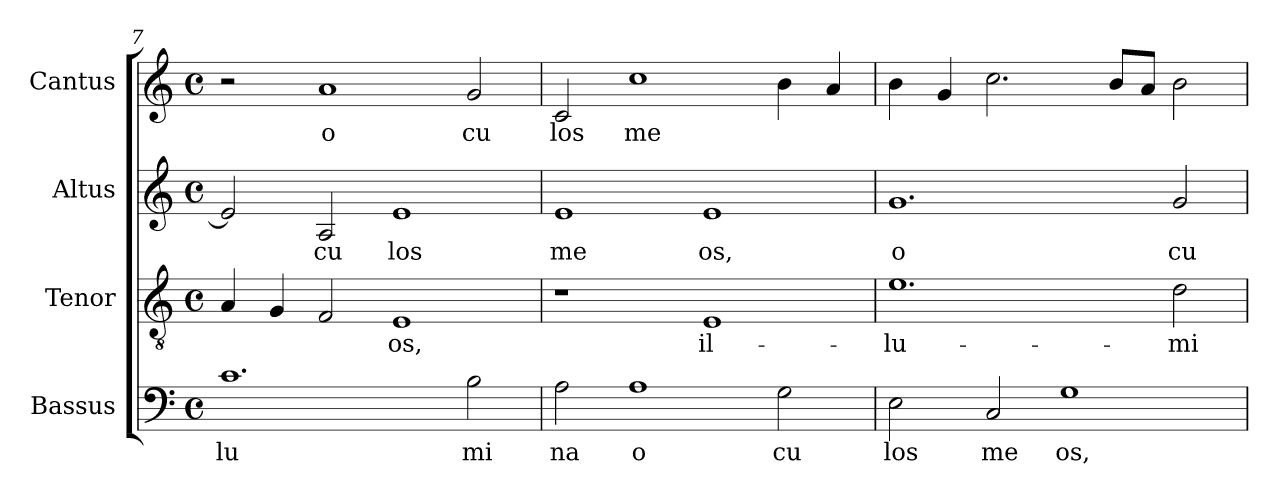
**kern	**text	**kern	**text	**kern	**text	**kern	**text
*part4	*part4	*part3	*part3	*part2	*part2	*part1	*part1
*staff4	*staff4	*staff3	*staff3	*staff2	*staff2	*staff1	*staff1
*I"Bassus	*	*I"Tenor	*	*I"Altus	*	*I"Cantus	*
*clefF4	*	*clefGv2	*	*clefG2	*	*clefG2	*
*M4/4	*	*M4/4	*	*M4/4	*	*M4/4	*
*met(c)	*	*met(c)	*	*met(c)	*	*met(c)	*
=7	=7	=7	=7	=7	=7	=7	=7
!	!LO:LY:b:cj	!	!	!	!	!	!
1.c	lu	4A/	.	2e/]	.	2r	.
.	.	4G/	.	.	.	.	.
!	!	!	!	!	!LO:LY:b:cj	!	!LO:LY:b:cj
.	.	2F/	.	2A/	cu	1a	o
!	!	!	!LO:LY:b:cj	!	!LO:LY:b:cj	!	!
.	.	1E	os,	1e	los	.	.
!	!LO:LY:b:cj	!	!	!	!	!	!LO:LY:b:cj
2B\	mi	.	.	.	.	2g/	cu
=8	=8	=8	=8	=8	=8	=8	=8
!	!LO:LY:b:cj	!	!	!	!LO:LY:b:cj	!	!LO:LY:b:cj
2A\	na	1r	.	1e	me	2c/	los
!	!LO:LY:b:cj	!	!	!	!	!	!LO:LY:b:cj
1A	o	.	.	.	.	1cc	me
!	!	!	!LO:LY:b:cj	!	!LO:LY:b:cj	!	!
.	.	1E	il-	1e	os,	.	.
!	!LO:LY:b:cj	!	!	!	!	!	!
2G\	cu	.	.	.	.	4b\	.
.	.	.	.	.	.	4a/	.
=9	=9	=9	=9	=9	=9	=9	=9
!	!LO:LY:b:cj	!	!LO:LY:b:cj	!	!LO:LY:b:cj	!	!
2E\	los	1.e	-lu-	1.g	o	4b\	.
.	.	.	.	.	.	4g/	.
!	!LO:LY:b:cj	!	!	!	!	!	!
2C/	me	.	.	.	.	2.cc\	.
!	!LO:LY:b:cj	!	!	!	!	!	!
1G	os,	.	.	.	.	.	.
.	.	.	.	.	.	8b/L	.
.	.	.	.	.	.	8a/J	.
!	!	!	!LO:LY:b:cj	!	!LO:LY:b:cj	!	!
.	.	2d\	-mi-	2g/	cu	2b\	.
=	=	=	=	=	=	=	=
*-	*-	*-	*-	*-	*-	*-	*-
